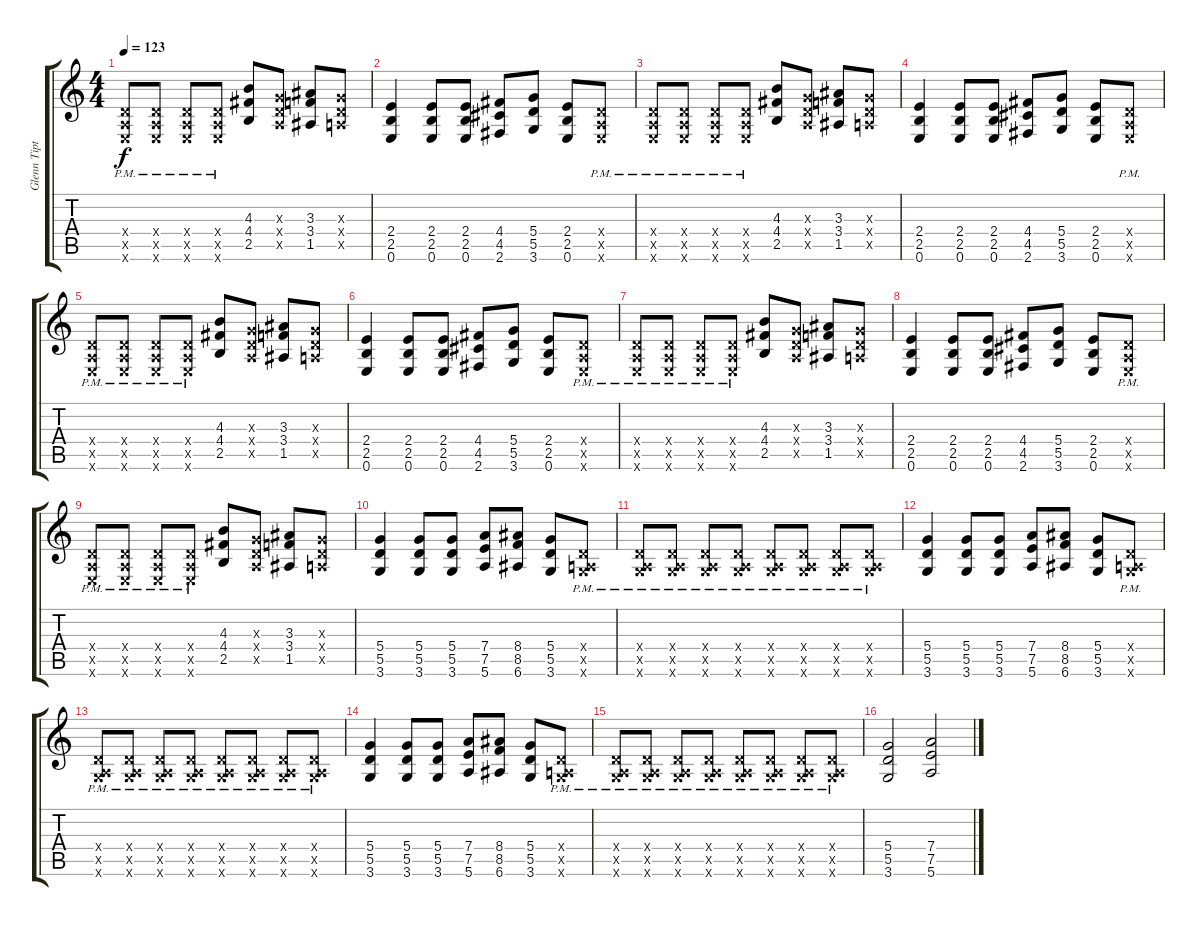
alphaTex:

\track ("Glenn Tipton" "Glenn Tipt") {instrument distortionguitar}
\staff {score tabs}
\tuning (E4 B3 G3 D3 A2 E2) {hide}
\ts (4 4)
\tempo 123
\clef g2
\ks c
(0.4{x} 0.5{x} 0.6{pm x}).8{dy f} (0.4{x} 0.5{x} 0.6{pm x}).8 (0.4{x} 0.5{x} 0.6{pm x}).8 (0.4{x} 0.5{x} 0.6{pm x}).8 (4.3 4.4 2.5).8 (0.3{x} 0.4{x} 0.5{x}).8 (3.3 3.4 1.5).8 (0.3{x} 0.4{x} 0.5{x}).8 |
(2.4 2.5 0.6).4 (2.4 2.5 0.6).8 (2.4 2.5 0.6).8 (4.4 4.5 2.6).8 (5.4 5.5 3.6).8 (2.4 2.5 0.6).8 (0.4{x} 0.5{x} 0.6{pm x}).8 |
(0.4{x} 0.5{x} 0.6{pm x}).8 (0.4{x} 0.5{x} 0.6{pm x}).8 (0.4{x} 0.5{x} 0.6{pm x}).8 (0.4{x} 0.5{x} 0.6{pm x}).8 (4.3 4.4 2.5).8 (0.3{x} 0.4{x} 0.5{x}).8 (3.3 3.4 1.5).8 (0.3{x} 0.4{x} 0.5{x}).8 |
(2.4 2.5 0.6).4 (2.4 2.5 0.6).8 (2.4 2.5 0.6).8 (4.4 4.5 2.6).8 (5.4 5.5 3.6).8 (2.4 2.5 0.6).8 (0.4{x} 0.5{x} 0.6{pm x}).8 |
(0.4{x} 0.5{x} 0.6{pm x}).8 (0.4{x} 0.5{x} 0.6{pm x}).8 (0.4{x} 0.5{x} 0.6{pm x}).8 (0.4{x} 0.5{x} 0.6{pm x}).8 (4.3 4.4 2.5).8 (0.3{x} 0.4{x} 0.5{x}).8 (3.3 3.4 1.5).8 (0.3{x} 0.4{x} 0.5{x}).8 |
(2.4 2.5 0.6).4 (2.4 2.5 0.6).8 (2.4 2.5 0.6).8 (4.4 4.5 2.6).8 (5.4 5.5 3.6).8 (2.4 2.5 0.6).8 (0.4{x} 0.5{x} 0.6{pm x}).8 |
(0.4{x} 0.5{x} 0.6{pm x}).8 (0.4{x} 0.5{x} 0.6{pm x}).8 (0.4{x} 0.5{x} 0.6{pm x}).8 (0.4{x} 0.5{x} 0.6{pm x}).8 (4.3 4.4 2.5).8 (0.3{x} 0.4{x} 0.5{x}).8 (3.3 3.4 1.5).8 (0.3{x} 0.4{x} 0.5{x}).8 |
(2.4 2.5 0.6).4 (2.4 2.5 0.6).8 (2.4 2.5 0.6).8 (4.4 4.5 2.6).8 (5.4 5.5 3.6).8 (2.4 2.5 0.6).8 (0.4{x} 0.5{x} 0.6{pm x}).8 |
(0.4{x} 0.5{x} 0.6{pm x}).8 (0.4{x} 0.5{x} 0.6{pm x}).8 (0.4{x} 0.5{x} 0.6{pm x}).8 (0.4{x} 0.5{x} 0.6{pm x}).8 (4.3 4.4 2.5).8 (0.3{x} 0.4{x} 0.5{x}).8 (3.3 3.4 1.5).8 (0.3{x} 0.4{x} 0.5{x}).8 |
(5.4 5.5 3.6).4 (5.4 5.5 3.6).8 (5.4 5.5 3.6).8 (7.4 7.5 5.6).8 (8.4 8.5 6.6).8 (5.4 5.5 3.6).8 (0.4{x} 0.5{x} 3.6{pm x}).8 |
(0.4{x} 0.5{x} 3.6{pm x}).8 (0.4{x} 0.5{x} 3.6{pm x}).8 (0.4{x} 0.5{x} 3.6{pm x}).8 (0.4{x} 0.5{x} 3.6{pm x}).8 (0.4{x} 0.5{x} 3.6{pm x}).8 (0.4{x} 0.5{x} 3.6{pm x}).8 (0.4{x} 0.5{x} 3.6{pm x}).8 (0.4{x} 0.5{x} 3.6{pm x}).8 |
(5.4 5.5 3.6).4 (5.4 5.5 3.6).8 (5.4 5.5 3.6).8 (7.4 7.5 5.6).8 (8.4 8.5 6.6).8 (5.4 5.5 3.6).8 (0.4{x} 0.5{x} 3.6{pm x}).8 |
(0.4{x} 0.5{x} 3.6{pm x}).8 (0.4{x} 0.5{x} 3.6{pm x}).8 (0.4{x} 0.5{x} 3.6{pm x}).8 (0.4{x} 0.5{x} 3.6{pm x}).8 (0.4{x} 0.5{x} 3.6{pm x}).8 (0.4{x} 0.5{x} 3.6{pm x}).8 (0.4{x} 0.5{x} 3.6{pm x}).8 (0.4{x} 0.5{x} 3.6{pm x}).8 |
(5.4 5.5 3.6).4 (5.4 5.5 3.6).8 (5.4 5.5 3.6).8 (7.4 7.5 5.6).8 (8.4 8.5 6.6).8 (5.4 5.5 3.6).8 (0.4{x} 0.5{x} 3.6{pm x}).8 |
(0.4{x} 0.5{x} 3.6{pm x}).8 (0.4{x} 0.5{x} 3.6{pm x}).8 (0.4{x} 0.5{x} 3.6{pm x}).8 (0.4{x} 0.5{x} 3.6{pm x}).8 (0.4{x} 0.5{x} 3.6{pm x}).8 (0.4{x} 0.5{x} 3.6{pm x}).8 (0.4{x} 0.5{x} 3.6{pm x}).8 (0.4{x} 0.5{x} 3.6{pm x}).8 |
(5.4 5.5 3.6).2 (7.4 7.5 5.6).2
